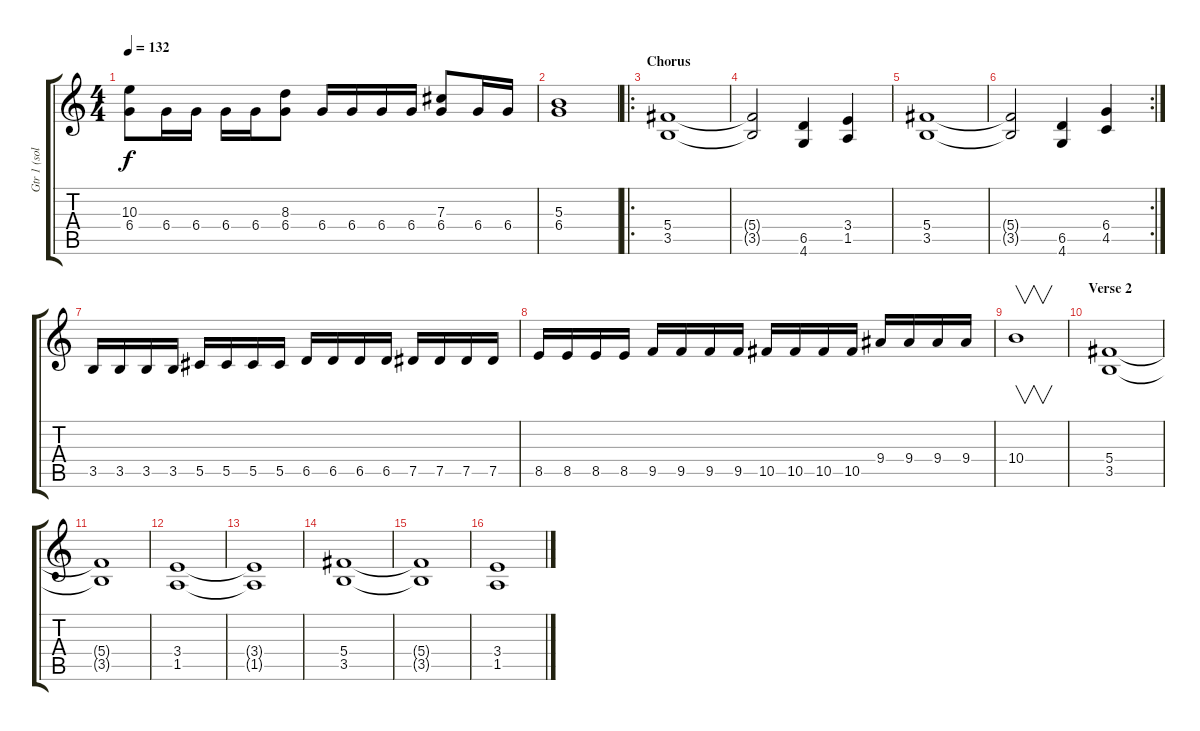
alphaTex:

\track ("Gtr 1 (solos)" "Gtr 1 (sol") {instrument distortionguitar}
\staff {score tabs}
\tuning (Eb4 Bb3 Gb3 Db3 Ab2 Eb2) {hide}
\ts (4 4)
\tempo 132
\clef g2
\ks c
(10.3 6.4).8{dy f} 6.4.16 6.4.16 6.4.16 6.4.16 (8.3 6.4).8 6.4.16 6.4.16 6.4.16 6.4.16 (7.3 6.4).8 6.4.16 6.4.16 |
(5.3 6.4).1 |
\ro
\section ("" "Chorus")
(5.4 3.5).1 |
(5.4{t} 3.5{t}).2 (6.5 4.6).4 (3.4 1.5).4 |
(5.4 3.5).1 |
\rc 2
(5.4{t} 3.5{t}).2 (6.5 4.6).4 (6.4 4.5).4 |
3.5.16 3.5.16 3.5.16 3.5.16 5.5.16 5.5.16 5.5.16 5.5.16 6.5.16 6.5.16 6.5.16 6.5.16 7.5.16 7.5.16 7.5.16 7.5.16 |
8.5.16 8.5.16 8.5.16 8.5.16 9.5.16 9.5.16 9.5.16 9.5.16 10.5.16 10.5.16 10.5.16 10.5.16 9.4.16 9.4.16 9.4.16 9.4.16 |
10.4.1{v} |
\section ("" "Verse 2")
(5.4 3.5).1 |
(5.4{t} 3.5{t}).1 |
(3.4 1.5).1 |
(3.4{t} 1.5{t}).1 |
(5.4 3.5).1 |
(5.4{t} 3.5{t}).1 |
(3.4 1.5).1
